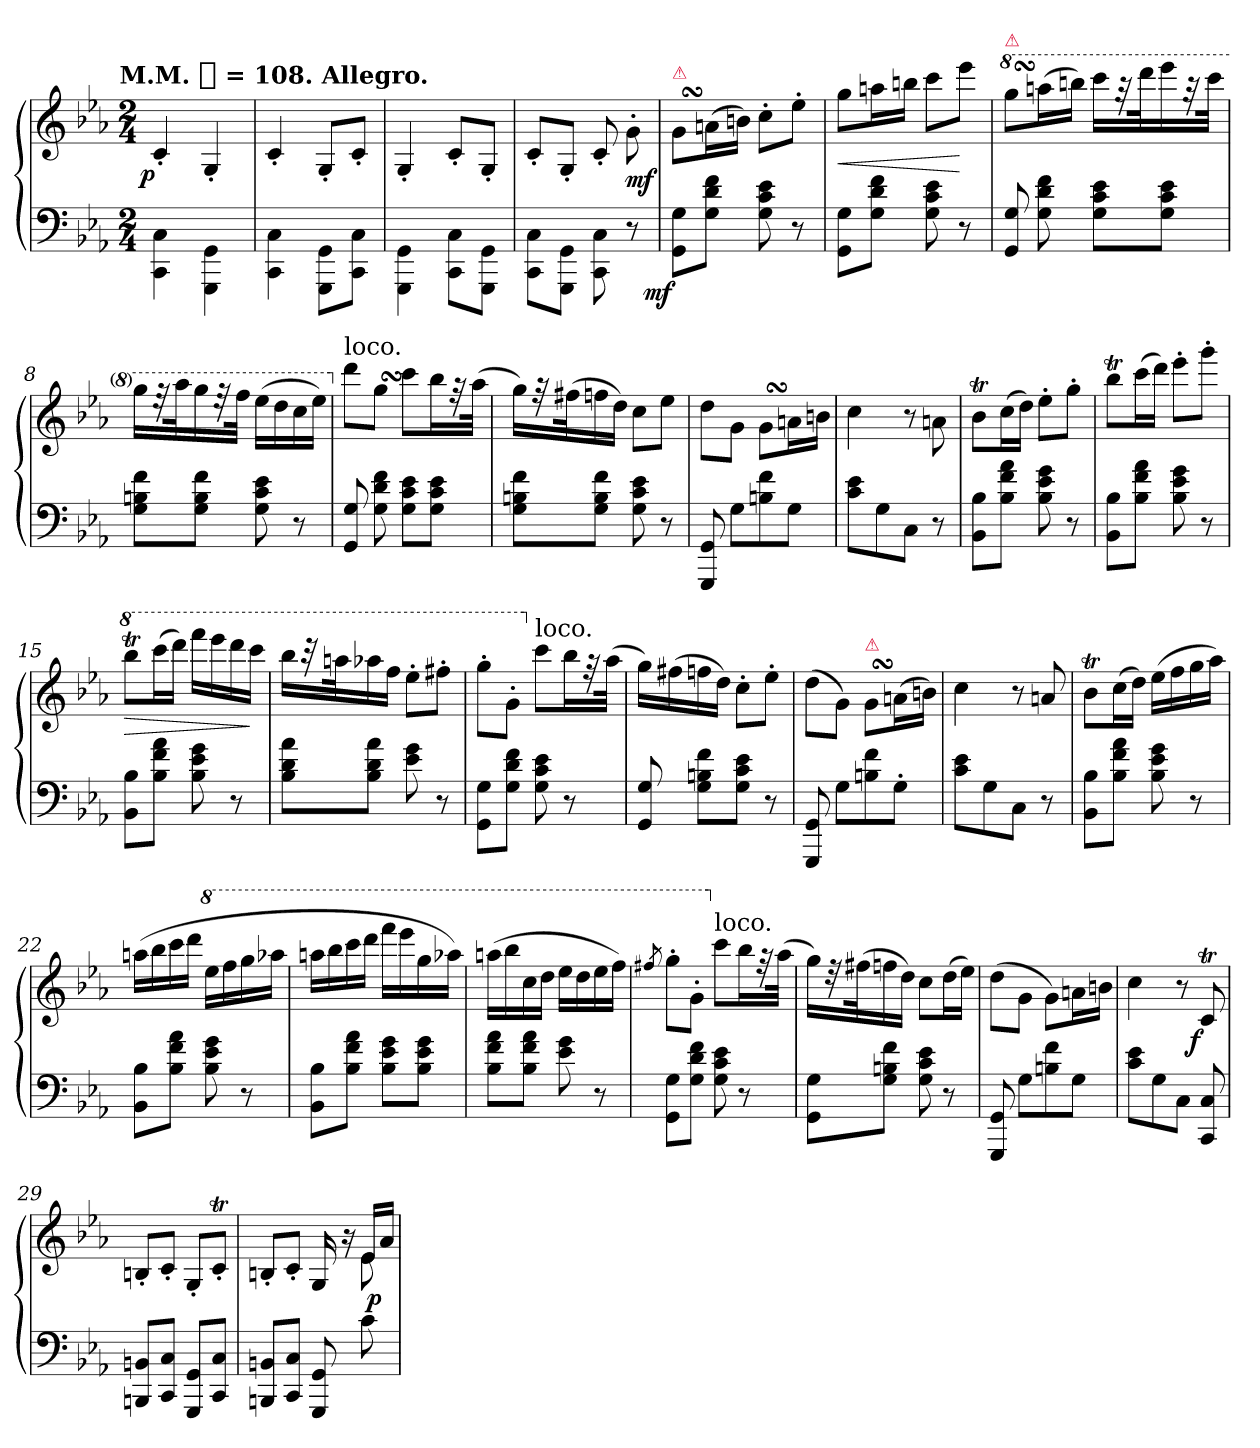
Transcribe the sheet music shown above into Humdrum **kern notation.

**kern	**kern	**dynam
*part1	*part1	*part1
*staff2	*staff1	*staff1/2
*clefF4	*clefG2	*
*k[b-e-a-]	*k[b-e-a-]	*
*c:	*c:	*
!!LO:TX:omd:t=M.M. [quarter] = 108. Allegro.
*M2/4	*M2/4	*
*MM108	*MM108	*
=1	=1	=1
!	!	!LO:DY:rj
4CC\ 4C\	4c'>/	p
4GGG\ 4GG\	4G'>/	.
=2	=2	=2
4CC\ 4C\	4c'>/	.
8GGG\ 8GG\L	8G'>/L	.
8CC\ 8C\J	8c'>/J	.
=3	=3	=3
4GGG\ 4GG\	4G'>/	.
8CC\ 8C\L	8c'>/L	.
8GGG\ 8GG\J	8G'>/J	.
=4	=4	=4
8CC\ 8C\L	8c'>/L	.
8GGG\ 8GG\J	8G'>/J	.
8CC\ 8C\	8c'>/	.
8r	8g'>\	mf
=5	=5	=5
!	!LO:TX:a:color=crimson:t=⚠	!
!	!	!LO:DY:b=2:rj
8GG 8GL	8gSsS\L	mf
8G 8d 8fJ	(>16an\L	.
.	16bnJJ)	.
8G\ 8c\ 8e-\	8cc'\L	.
8r	8ee-'\J	.
=6	=6	=6
8GG 8GL	8gg\L	<
8G\ 8d\ 8f\J	16aan\L	.
.	16bbnJJ	.
8G\ 8c\ 8e-\	8cccL	.
8r	8eee-J	[
=7	=7	=7
*	*8va	*
!	!LO:TX:a:color=crimson:t=⚠	!
8GG/ 8G/	8gggSsSL	.
8G\ 8d\ 8f\	(>16aaanL	.
.	16bbbnJJ)	.
8G 8c 8e-L	16ccccLL	.
.	32rggg	.
.	32ddddK	.
8G 8c 8e-J	16eeee-	.
.	32rggg	.
.	32ccccJJk	.
=8	=8	=8
8G 8Bn 8fL	16gggLL	.
.	32reee	.
.	32aaa-K	.
8G 8B 8fJ	16ggg	.
.	32reee	.
.	32fffJJk	.
8G\ 8c\ 8e-\	(>16eee-LL	.
.	16ddd	.
8r	16ccc	.
.	16eee-JJ)	.
=9	=9	=9
*	*X8va	*
!	!LO:TX:a:t=loco.	!
8GG/ 8G/	8dddL	.
8G\ 8d\ 8f\	8ggSsSJ	.
8G 8c 8e-L	8cccL	.
8G 8c 8e-J	16bb-L	.
.	32rff	.
.	(32aa-JJk	.
=10	=10	=10
8G\ 8Bn\ 8f\L	16ggLL)	.
.	32rff	.
.	(>32ff#XK	.
8G\ 8B\ 8f\J	16ffn	.
.	16ddJJ)	.
8G 8c 8e-	8ccL	.
8r	8ee-J	.
=11	=11	=11
8GGG/ 8GG/	8ddL	.
8GL	8gJ	.
8Bn 8f	8gSsS\L	.
8GJ	16anL	.
.	16bnJJ	.
=12	=12	=12
8c\ 8e-\L	4cc	.
8G	.	.
8CJ	8r	.
8r	8an\	.
=13	=13	=13
8BB- 8B-L	8b-TL	.
8B-\ 8f\ 8a-\J	(>16ccL	.
.	16ddJJ)	.
8B-\ 8e-\ 8g\	8ee-'L	.
8r	8gg'J	.
=14	=14	=14
8BB- 8B-L	8bb-TL	.
8B-\ 8f\ 8a-\J	(>16cccL	.
.	16dddJJ)	.
8B-\ 8e-\ 8g\	8eee-'L	.
8r	8ggg'J	.
=15	=15	=15
*	*8va	*
8BB- 8B-L	8bbb-TL	>
8B-\ 8f\ 8a-\J	(>16ccccL	.
.	16ddddJJ)	.
8B-\ 8e-\ 8g\	16ffffLL	.
.	16eeee-	.
8r	16dddd	.
.	16ccccJJ	]
=16	=16	=16
8B-\ 8d\ 8a-\L	16bbb-LL	.
.	32rbbb	.
.	32aaanK	.
8B-\ 8d\ 8a-\J	16aaa-X	.
.	16fffJJ	.
8e-\ 8g\	8eee-'\L	.
8r	8fff#X'J	.
=17	=17	=17
8GG 8GL	8ggg'L	.
8G\ 8d\ 8f\J	8gg'J	.
*	*X8va	*
!	!LO:TX:a:t=loco.	!
8G\ 8c\ 8e-\	8cccL	.
8r	16bb-L	.
.	32rff	.
.	(>32aa-JJk	.
=18	=18	=18
8GG/ 8G/	16ggLL)	.
.	(>16ff#X	.
8G\ 8Bn\ 8f\L	16ffn	.
.	16ddJJ)	.
8G 8c 8e-J	8cc'\L	.
8r	8ee-'J	.
=19	=19	=19
8GGG/ 8GG/	(8ddL	.
8G\L	8gJ)	.
!	!LO:TX:a:color=crimson:t=⚠	!
8Bn 8f	8gSsS\L	.
8G'>J	(>16anL	.
.	16bnJJ)	.
=20	=20	=20
8c 8e-L	4cc	.
8G	.	.
8CJ	8r	.
8r	8an	.
=21	=21	=21
8BB- 8B-L	8b-TL	.
8B- 8f 8a-J	(>16ccL	.
.	16ddJJ)	.
8B- 8e- 8g	(>16ee-LL	.
.	16ff	.
8r	16gg	.
.	16aa-JJ)	.
=22	=22	=22
8BB- 8B-L	(<16aanLL	.
.	16bb-	.
8B- 8f 8a-J	16ccc	.
.	16dddJJ	.
*	*8va	*
8B- 8e- 8g	16eee-LL	.
.	16fff	.
8r	16ggg	.
.	16aaa-XJJ	.
=23	=23	=23
8BB- 8B-L	16aaanLL	.
.	16bbb-	.
8B- 8f 8a-J	16cccc	.
.	16ddddJJ	.
8B- 8e- 8gL	16ffffLL	.
.	16eeee-	.
8B- 8e- 8gJ	16ggg	.
.	16aaa-XJJ)	.
=24	=24	=24
8B- 8f 8a-L	(>16aaanLL	.
.	16bbb-	.
8B- 8f 8a-J	16ccc	.
.	16dddJJ	.
8e- 8g	16eee-LL	.
.	16ddd	.
8r	16eee-	.
.	16fffJJ)	.
=25	=25	=25
.	8qfff#X/	.
8GG 8GL	8ggg'\L	.
8G 8d 8fJ	8gg'J	.
*	*X8va	*
!	!LO:TX:a:t=loco.	!
8G 8c 8e-	8cccL	.
8r	16bb-L	.
.	32rff	.
.	(>32aa-JJk	.
=26	=26	=26
8GG 8GL	16ggLL)	.
.	32rdd	.
.	(>32ff#XK	.
8G 8Bn 8fJ	16ffn	.
.	16ddJJ)	.
8G 8c 8e-	8cc\L	.
8r	(>16ddL	.
.	16ee-JJ)	.
=27	=27	=27
8GGG/ 8GG/	(>8ddL	.
8GL	8gJ	.
8Bn\ 8f\	8g\L)	.
8GJ	16anL	.
.	16bnJJ	.
=28	=28	=28
8c 8e-L	4cc	.
8G	.	.
8CJ	8r	.
!	!	!LO:DY:rj
8CC 8C	8cT	f
=29	=29	=29
8BBBn 8BBnL	8Bn'<L	.
8CC 8CJ	8c'<J	.
8GGG 8GGL	8G'<L	.
8CC 8CJ	8cT'<J	.
=30	=30	=30
*	*^	*
8BBBn 8BBnL	8Bn'<L	4.ryy	.
8CC 8CJ	8c'<J	.	.
8GGG/ 8GG/	16G	.	.
.	16r	.	.
8c\	16e-LL	8e-\	.
!	!	!	!LO:DY:rj
.	16a-/JJ	.	p
*	*v	*v	*
=	=	=
*-	*-	*-
